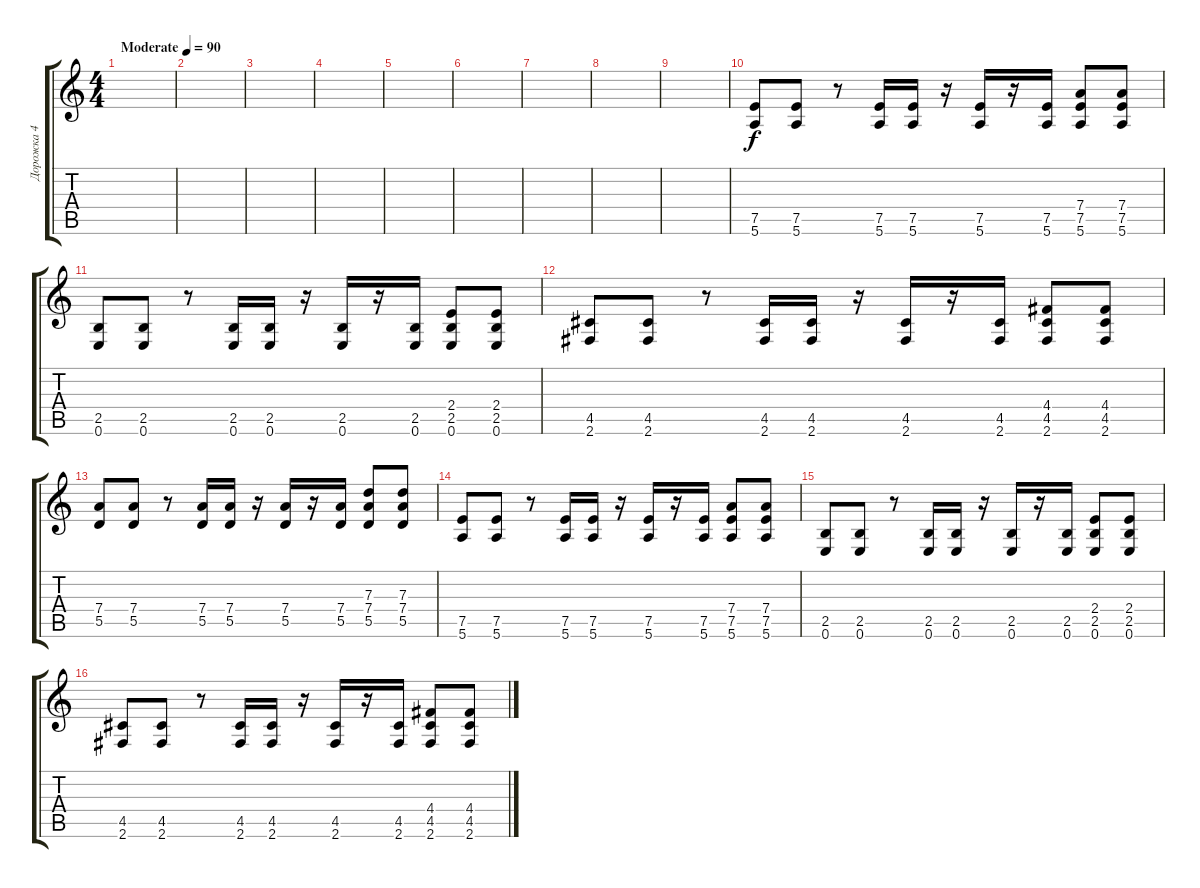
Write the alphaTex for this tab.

\track ("Дорожка 4" "Дорожка 4") {instrument distortionguitar}
\staff {score tabs}
\tuning (E4 B3 G3 D3 A2 E2) {hide}
\ts (4 4)
\tempo (90 "Moderate")
\clef g2
\ks c
|
|
|
|
|
|
|
|
|
(7.5 5.6).8 (7.5 5.6).8 r.8 (7.5 5.6).16 (7.5 5.6).16 r.16 (7.5 5.6).16 r.16 (7.5 5.6).16 (7.4 7.5 5.6).8 (7.4 7.5 5.6).8 |
(2.5 0.6).8 (2.5 0.6).8 r.8 (2.5 0.6).16 (2.5 0.6).16 r.16 (2.5 0.6).16 r.16 (2.5 0.6).16 (2.4 2.5 0.6).8 (2.4 2.5 0.6).8 |
(4.5 2.6).8 (4.5 2.6).8 r.8 (4.5 2.6).16 (4.5 2.6).16 r.16 (4.5 2.6).16 r.16 (4.5 2.6).16 (4.4 4.5 2.6).8 (4.4 4.5 2.6).8 |
(7.4 5.5).8 (7.4 5.5).8 r.8 (7.4 5.5).16 (7.4 5.5).16 r.16 (7.4 5.5).16 r.16 (7.4 5.5).16 (7.3 7.4 5.5).8 (7.3 7.4 5.5).8 |
(7.5 5.6).8 (7.5 5.6).8 r.8 (7.5 5.6).16 (7.5 5.6).16 r.16 (7.5 5.6).16 r.16 (7.5 5.6).16 (7.4 7.5 5.6).8 (7.4 7.5 5.6).8 |
(2.5 0.6).8 (2.5 0.6).8 r.8 (2.5 0.6).16 (2.5 0.6).16 r.16 (2.5 0.6).16 r.16 (2.5 0.6).16 (2.4 2.5 0.6).8 (2.4 2.5 0.6).8 |
(4.5 2.6).8 (4.5 2.6).8 r.8 (4.5 2.6).16 (4.5 2.6).16 r.16 (4.5 2.6).16 r.16 (4.5 2.6).16 (4.4 4.5 2.6).8 (4.4 4.5 2.6).8
